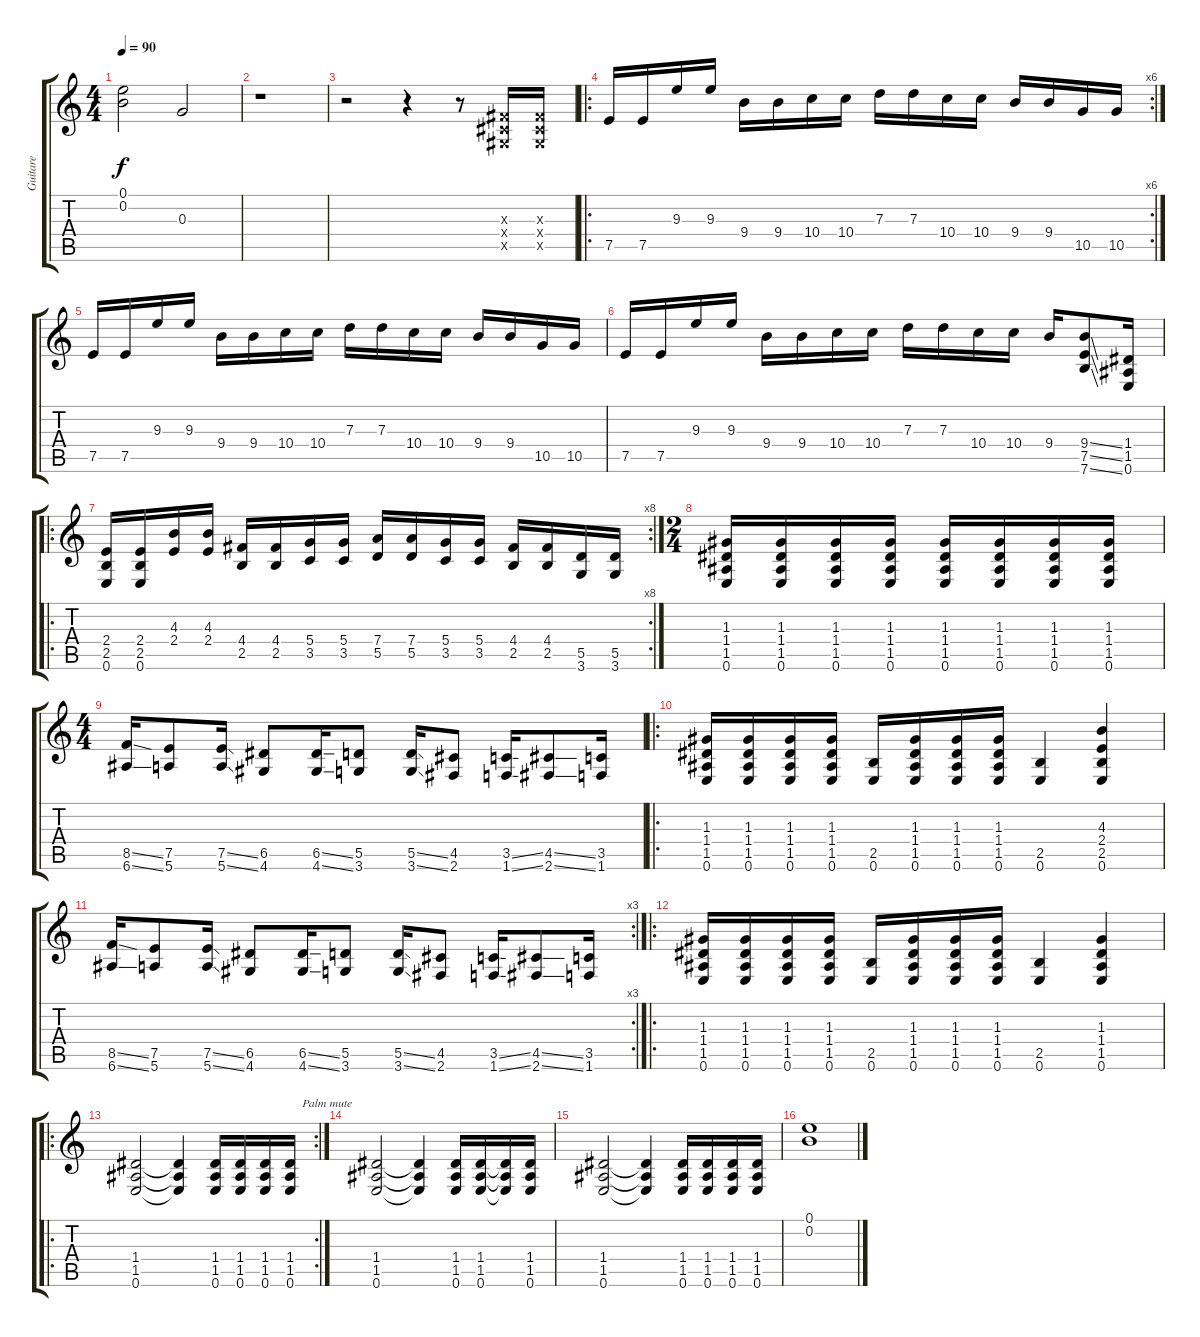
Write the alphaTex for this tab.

\track ("Guitare" "Guitare") {instrument overdrivenguitar}
\staff {score tabs}
\tuning (E4 B3 G3 D3 A2 E2) {hide}
\ts (4 4)
\tempo 90
\clef g2
\ks c
(0.1 0.2).2{dy f} 0.3.2 |
r.1 |
r.2 r.4 r.8 (-1.3{x} -1.4{x} -1.5{x}).16 (-1.3{x} -1.4{x} -1.5{x}).16 |
\ro
\rc 6
7.5.16{volume 11 instrument electricguitarmuted} 7.5.16 9.3.16 9.3.16 9.4.16 9.4.16 10.4.16 10.4.16 7.3.16 7.3.16 10.4.16 10.4.16 9.4.16 9.4.16 10.5.16 10.5.16 |
7.5.16{volume 16 instrument overdrivenguitar} 7.5.16 9.3.16 9.3.16 9.4.16 9.4.16 10.4.16 10.4.16 7.3.16 7.3.16 10.4.16 10.4.16 9.4.16 9.4.16 10.5.16 10.5.16 |
7.5.16{volume 16 instrument overdrivenguitar} 7.5.16 9.3.16 9.3.16 9.4.16 9.4.16 10.4.16 10.4.16 7.3.16 7.3.16 10.4.16 10.4.16 9.4.16 (9.4{ss} 7.5{ss} 7.6{ss}).8 (1.4 1.5 0.6).16 |
\ro
\rc 8
(2.4 2.5 0.6).16 (2.4 2.5 0.6).16 (4.3 2.4).16 (4.3 2.4).16 (4.4 2.5).16 (4.4 2.5).16 (5.4 3.5).16 (5.4 3.5).16 (7.4 5.5).16 (7.4 5.5).16 (5.4 3.5).16 (5.4 3.5).16 (4.4 2.5).16 (4.4 2.5).16 (5.5 3.6).16 (5.5 3.6).16 |
\ts (2 4)
(1.3 1.4 1.5 0.6).16 (1.3 1.4 1.5 0.6).16 (1.3 1.4 1.5 0.6).16 (1.3 1.4 1.5 0.6).16 (1.3 1.4 1.5 0.6).16 (1.3 1.4 1.5 0.6).16 (1.3 1.4 1.5 0.6).16 (1.3 1.4 1.5 0.6).16 |
\ts (4 4)
(8.5{ss} 6.6{ss}).16 (7.5 5.6).8 (7.5{ss} 5.6{ss}).16 (6.5 4.6).8 (6.5{ss} 4.6{ss}).16 (5.5 3.6).8 (5.5{ss} 3.6{ss}).16 (4.5 2.6).8 (3.5{ss} 1.6{ss}).16 (4.5{ss} 2.6{ss}).8 (3.5 1.6).16 |
\ro
(1.3 1.4 1.5 0.6).16 (1.3 1.4 1.5 0.6).16 (1.3 1.4 1.5 0.6).16 (1.3 1.4 1.5 0.6).16 (2.5 0.6).16 (1.3 1.4 1.5 0.6).16 (1.3 1.4 1.5 0.6).16 (1.3 1.4 1.5 0.6).16 (2.5 0.6).4 (4.3 2.4 2.5 0.6).4 |
\rc 3
(8.5{ss} 6.6{ss}).16 (7.5 5.6).8 (7.5{ss} 5.6{ss}).16 (6.5 4.6).8 (6.5{ss} 4.6{ss}).16 (5.5 3.6).8 (5.5{ss} 3.6{ss}).16 (4.5 2.6).8 (3.5{ss} 1.6{ss}).16 (4.5{ss} 2.6{ss}).8 (3.5 1.6).16 |
\ro
(1.3 1.4 1.5 0.6).16 (1.3 1.4 1.5 0.6).16 (1.3 1.4 1.5 0.6).16 (1.3 1.4 1.5 0.6).16 (2.5 0.6).16 (1.3 1.4 1.5 0.6).16 (1.3 1.4 1.5 0.6).16 (1.3 1.4 1.5 0.6).16 (2.5 0.6).4 (1.3 1.4 1.5 0.6).4 |
\ro
\rc 2
(1.4 1.5 0.6).2 (1.4{t} 1.5{t} 0.6{t}).4 (1.4 1.5 0.6).16{txt "                             Palm mute"} (1.4 1.5 0.6).16 (1.4 1.5 0.6).16 (1.4 1.5 0.6).16 |
(1.4 1.5 0.6).2 (1.4{t} 1.5{t} 0.6{t}).4 (1.4 1.5 0.6).16 (1.4 1.5 0.6).16 (1.4{t} 1.5{t} 0.6{t}).16 (1.4 1.5 0.6).16 |
(1.4 1.5 0.6).2 (1.4{t} 1.5{t} 0.6{t}).4 (1.4 1.5 0.6).16 (1.4 1.5 0.6).16 (1.4 1.5 0.6).16 (1.4 1.5 0.6).16 |
(0.1 0.2).1
